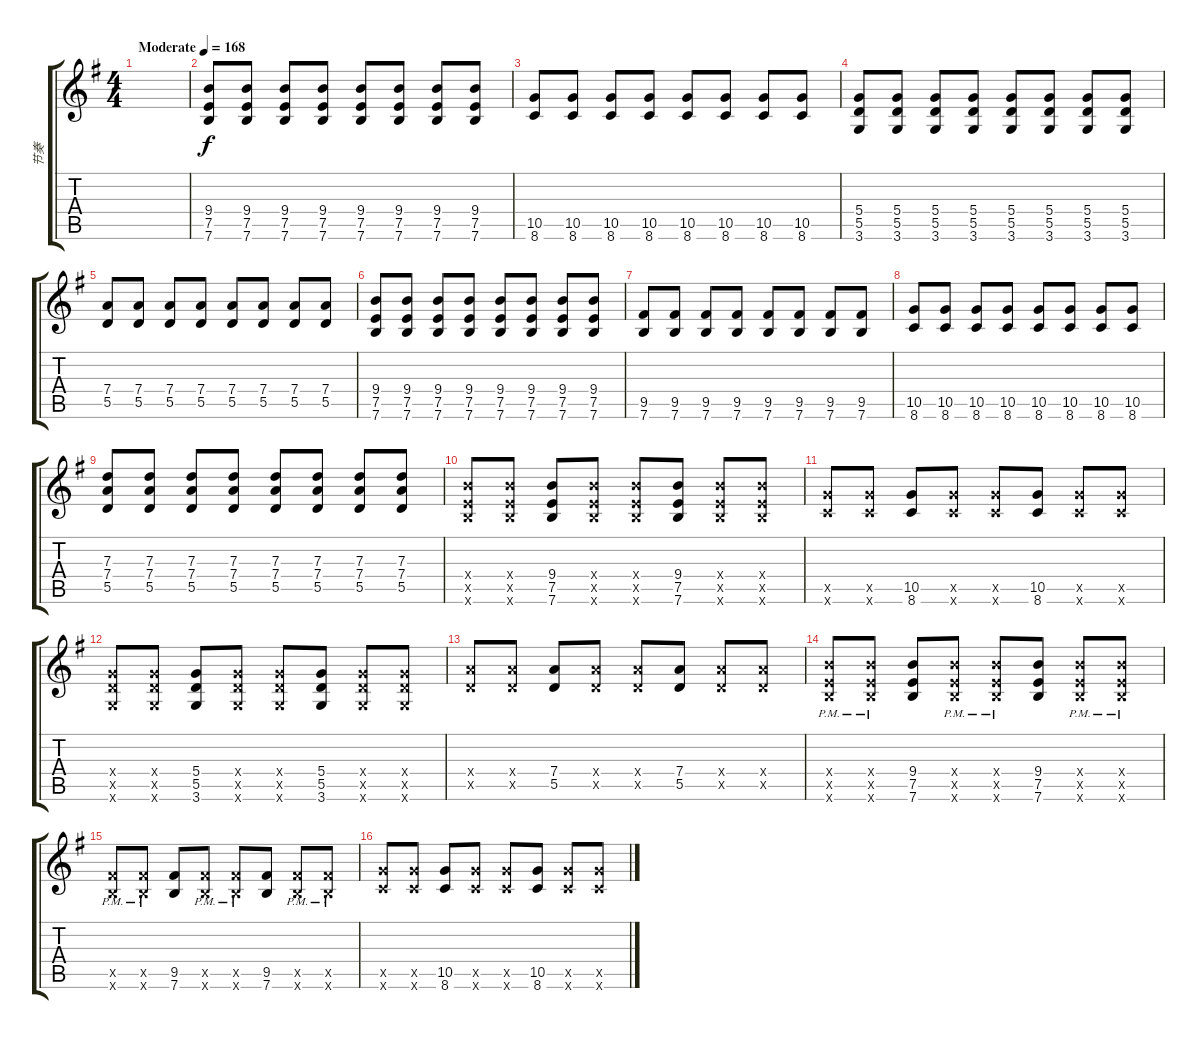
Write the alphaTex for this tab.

\track ("节奏" "节奏") {instrument distortionguitar}
\staff {score tabs}
\tuning (E4 B3 G3 D3 A2 E2) {hide}
\ts (4 4)
\tempo (168 "Moderate")
\clef g2
\ks g
|
(9.4 7.5 7.6).8 (9.4 7.5 7.6).8 (9.4 7.5 7.6).8 (9.4 7.5 7.6).8 (9.4 7.5 7.6).8 (9.4 7.5 7.6).8 (9.4 7.5 7.6).8 (9.4 7.5 7.6).8 |
(10.5 8.6).8 (10.5 8.6).8 (10.5 8.6).8 (10.5 8.6).8 (10.5 8.6).8 (10.5 8.6).8 (10.5 8.6).8 (10.5 8.6).8 |
(5.4 5.5 3.6).8 (5.4 5.5 3.6).8 (5.4 5.5 3.6).8 (5.4 5.5 3.6).8 (5.4 5.5 3.6).8 (5.4 5.5 3.6).8 (5.4 5.5 3.6).8 (5.4 5.5 3.6).8 |
(7.4 5.5).8{txt ""} (7.4 5.5).8 (7.4 5.5).8 (7.4 5.5).8 (7.4 5.5).8 (7.4 5.5).8 (7.4 5.5).8 (7.4 5.5).8 |
(9.4 7.5 7.6).8 (9.4 7.5 7.6).8 (9.4 7.5 7.6).8 (9.4 7.5 7.6).8 (9.4 7.5 7.6).8 (9.4 7.5 7.6).8 (9.4 7.5 7.6).8 (9.4 7.5 7.6).8 |
(9.5 7.6).8 (9.5 7.6).8 (9.5 7.6).8 (9.5 7.6).8 (9.5 7.6).8 (9.5 7.6).8 (9.5 7.6).8 (9.5 7.6).8 |
(10.5 8.6).8 (10.5 8.6).8 (10.5 8.6).8 (10.5 8.6).8 (10.5 8.6).8 (10.5 8.6).8 (10.5 8.6).8 (10.5 8.6).8 |
(7.3 7.4 5.5).8 (7.3 7.4 5.5).8 (7.3 7.4 5.5).8 (7.3 7.4 5.5).8 (7.3 7.4 5.5).8 (7.3 7.4 5.5).8 (7.3 7.4 5.5).8 (7.3 7.4 5.5).8 |
(9.4{x} 7.5{x} 7.6{x}).8 (9.4{x} 7.5{x} 7.6{x}).8 (9.4 7.5 7.6).8 (9.4{x} 7.5{x} 7.6{x}).8 (9.4{x} 7.5{x} 7.6{x}).8 (9.4 7.5 7.6).8 (9.4{x} 7.5{x} 7.6{x}).8 (9.4{x} 7.5{x} 7.6{x}).8 |
(10.5{x} 8.6{x}).8 (10.5{x} 8.6{x}).8 (10.5 8.6).8 (10.5{x} 8.6{x}).8 (10.5{x} 8.6{x}).8 (10.5 8.6).8 (10.5{x} 8.6{x}).8 (10.5{x} 8.6{x}).8 |
(5.4{x} 5.5{x} 3.6{x}).8 (5.4{x} 5.5{x} 3.6{x}).8 (5.4 5.5 3.6).8 (5.4{x} 5.5{x} 3.6{x}).8 (5.4{x} 5.5{x} 3.6{x}).8 (5.4 5.5 3.6).8 (5.4{x} 5.5{x} 3.6{x}).8 (5.4{x} 5.5{x} 3.6{x}).8 |
(7.4{x} 5.5{x}).8 (7.4{x} 5.5{x}).8 (7.4 5.5).8 (7.4{x} 5.5{x}).8 (7.4{x} 5.5{x}).8 (7.4 5.5).8 (7.4{x} 5.5{x}).8 (7.4{x} 5.5{x}).8 |
(9.4{pm x} 7.5{pm x} 7.6{pm x}).8 (9.4{pm x} 7.5{pm x} 7.6{pm x}).8 (9.4 7.5 7.6).8 (9.4{pm x} 7.5{pm x} 7.6{pm x}).8 (9.4{pm x} 7.5{pm x} 7.6{pm x}).8 (9.4 7.5 7.6).8 (9.4{pm x} 7.5{pm x} 7.6{pm x}).8 (9.4{pm x} 7.5{pm x} 7.6{pm x}).8 |
(9.5{pm x} 7.6{pm x}).8 (9.5{pm x} 7.6{pm x}).8 (9.5 7.6).8 (9.5{pm x} 7.6{pm x}).8 (9.5{pm x} 7.6{pm x}).8 (9.5 7.6).8 (9.5{pm x} 7.6{pm x}).8 (9.5{pm x} 7.6{pm x}).8 |
(10.5{x} 8.6{x}).8 (10.5{x} 8.6{x}).8 (10.5 8.6).8 (10.5{x} 8.6{x}).8 (10.5{x} 8.6{x}).8 (10.5 8.6).8 (10.5{x} 8.6{x}).8 (10.5{x} 8.6{x}).8
